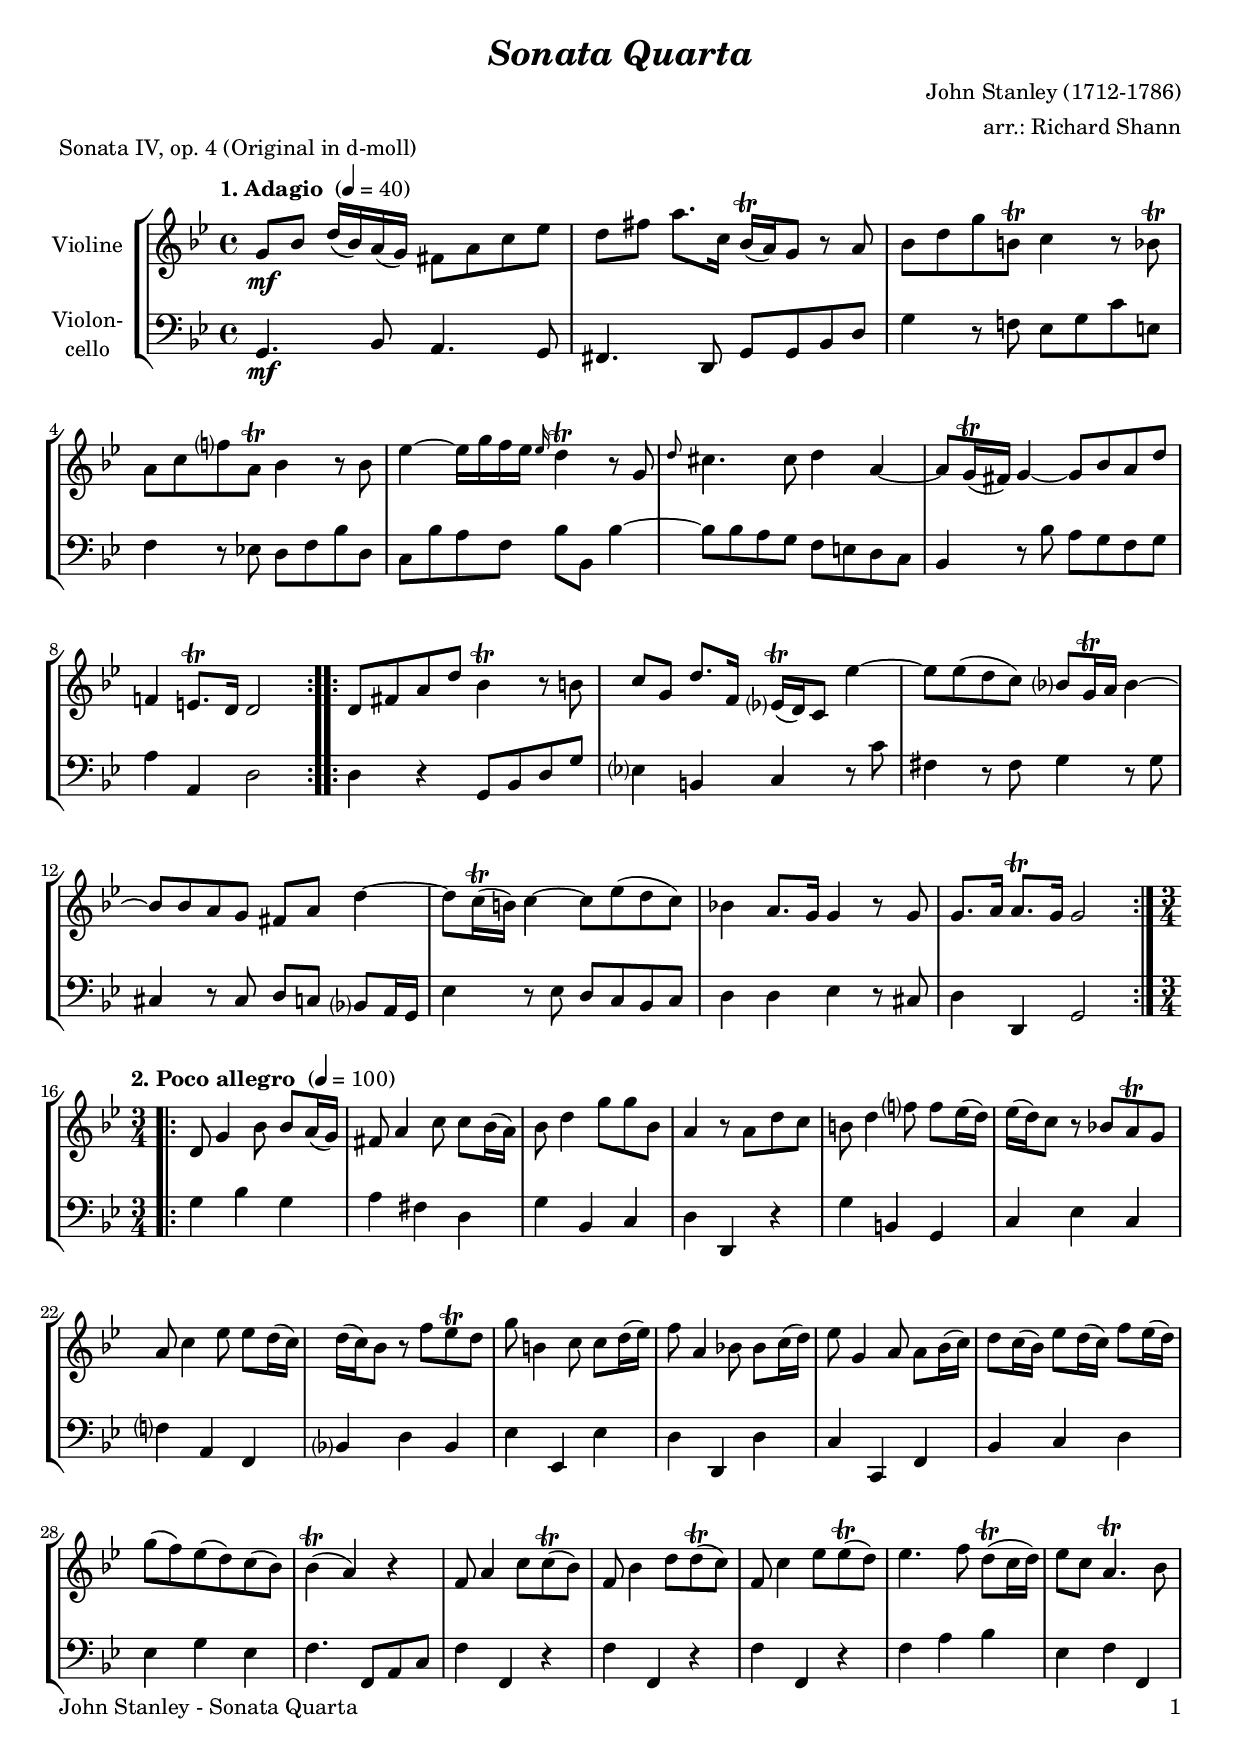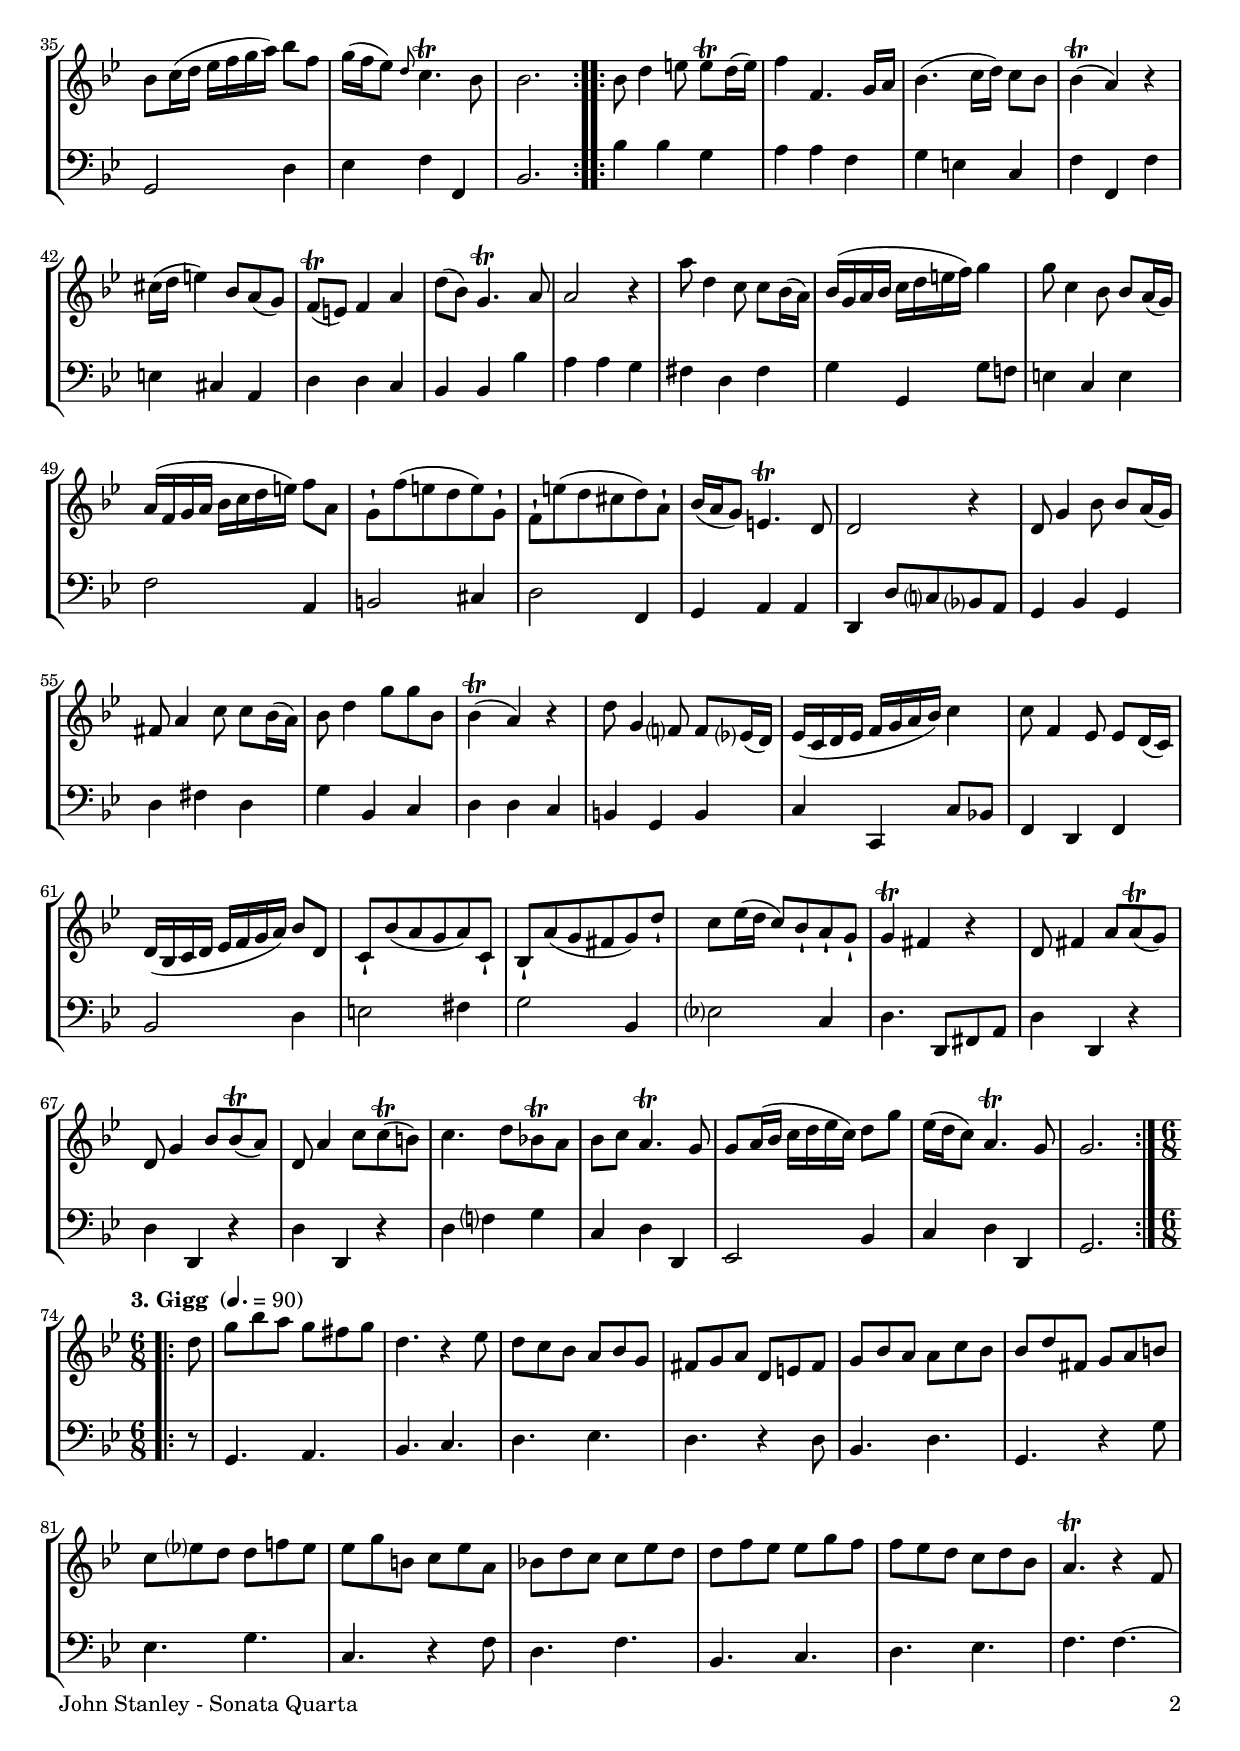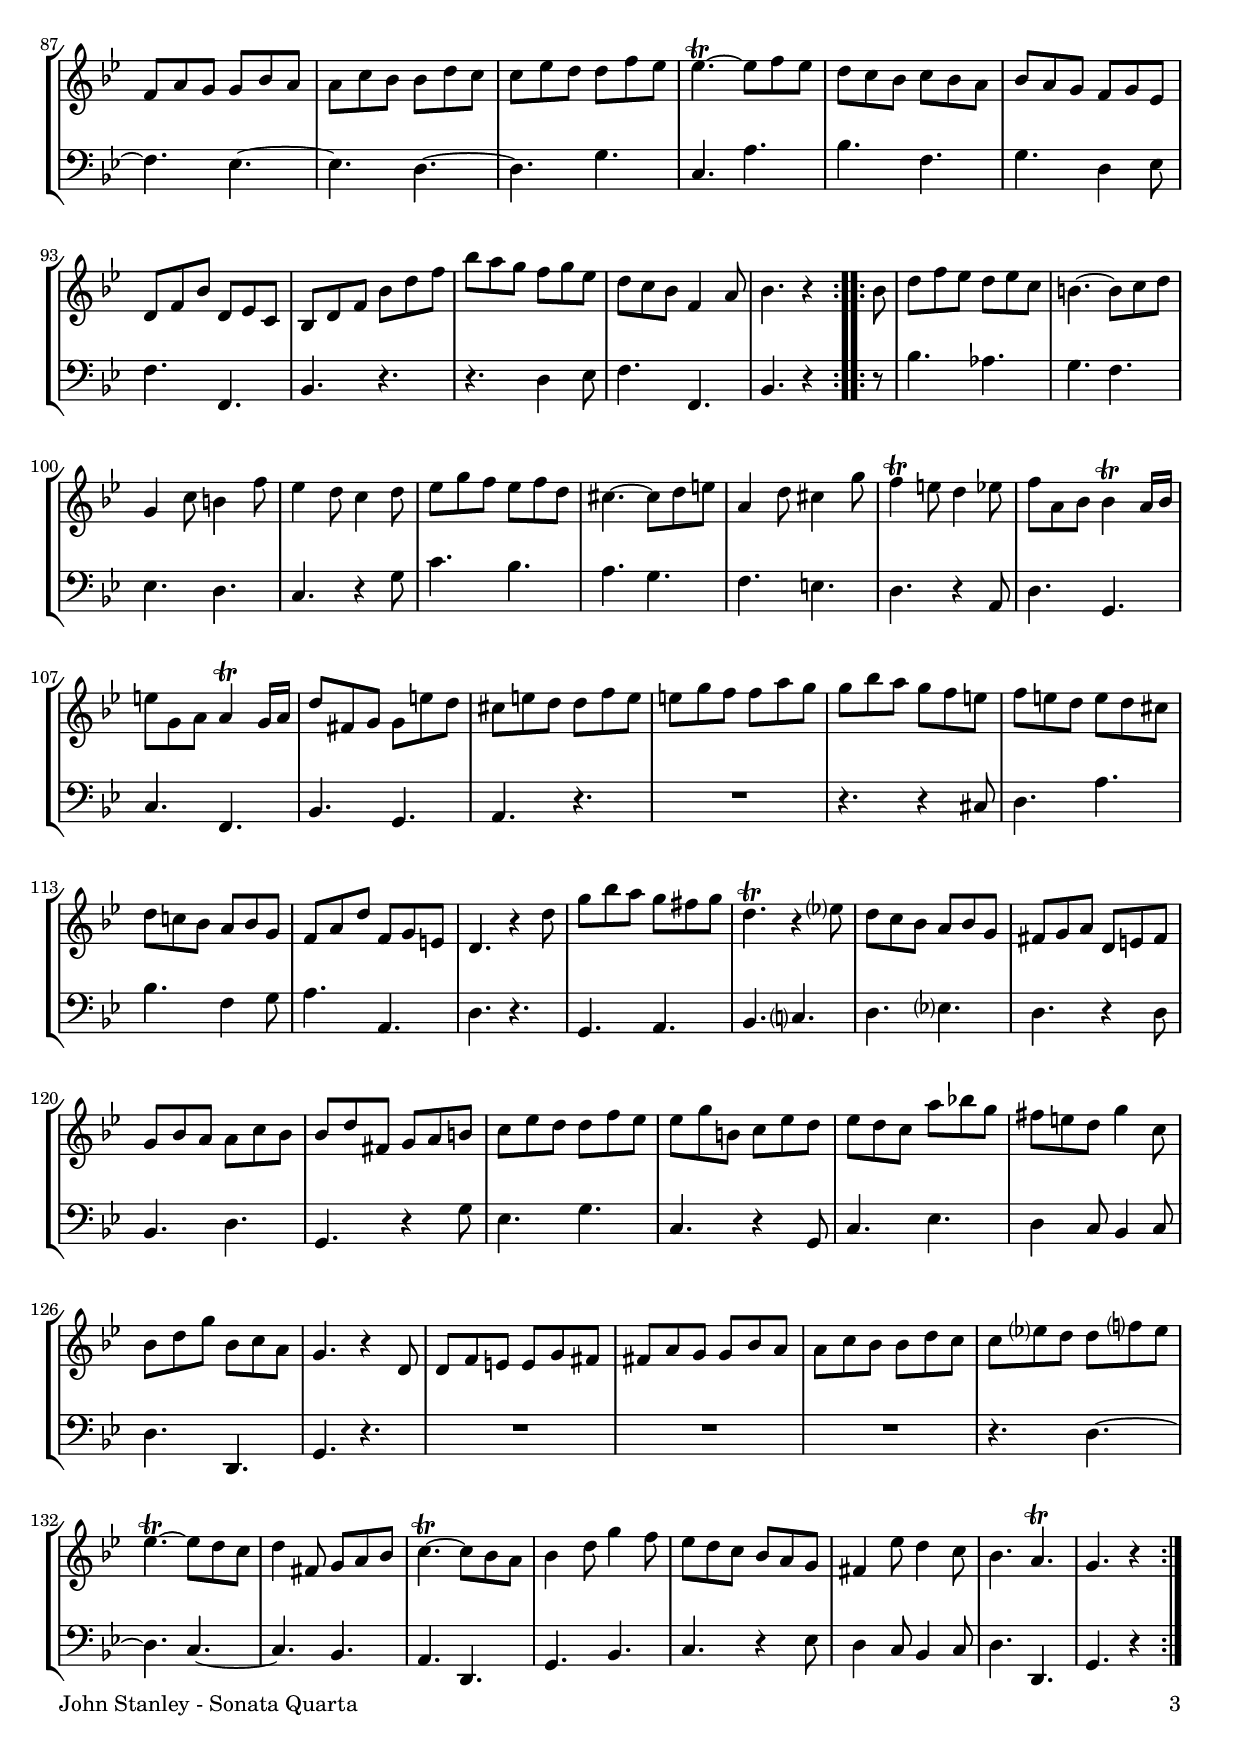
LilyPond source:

\version "2.18.2"
\include "deutsch.ly"
  
#(set-global-staff-size 19)

\header {
  title     = \markup \bold \italic "Sonata Quarta"
  composer  = "John Stanley (1712-1786)"
  arranger  = "arr.: Richard Shann"
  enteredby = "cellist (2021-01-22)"
  piece     = "Sonata IV, op. 4 (Original in d-moll)"
}

voiceconsts = {
  \key d \minor
  \time 4/4
  \clef "treble"
%  \numericTimeSignature
  % Set default beaming for all staves
%  \set Timing.beamExceptions = #'()
%  \set Timing.baseMoment     = #(ly:make-moment 1 4)
%  \set Timing.beatStructure  = #'(1 1 1)
}

mivl = "violin"
%miba = "pizzicato strings"
miba = "cello"

introa = {        \tempo "1. Adagio "       4=40 }
introb = { \break \tempo "2. Poco allegro " 4=100 \time 3/4 }
introc = { \break \tempo "3. Gigg "        4.=90  \time 6/8 }

va = \relative c'' {
  \voiceconsts

  \introa
  \repeat volta 2 {
    d8\mf f a16( f) e( d) cis8 e g b
    a cis e8. g,16 f(\trill e) d8 r e
    f a d fis,\trill g4 r8 f\trill

    e g c? e,\trill f4 r8 f
    b4~ b16 d c b \grace b a4\trill r8 d,
    \grace a' gis4. gis8 a4 e~

    e8 d16(\trill cis) d4~ d8 f e a
    c,!4 h8.\trill a16 a2
  }

  \repeat volta 2 {
    a8 cis e a f4\trill r8 fis

    g d a'8. c,16 b?(\trill a) g8 b'4~
    b8 b( a g) f? d16\trill e f4~
    f8 f e d cis e a4~

    a8 g16(\trill fis) g4~ g8 b( a g)
    f!4 e8. d16 d4 r8 d
    d8. e16 e8.\trill d16 d2
  }

  \introb
  \repeat volta 2 {
    a8 d4 f8 f e16( d)
    cis8 e4 g8 g f16( e)
    f8 a4 d8 d f,
    e4 r8 e a g

    fis a4 c?8 c b16( a)
    b16( a) g8 r f! e\trill d
    e g4 b8 b a16( g)
    a16( g) f8 r c' b\trill a

    d fis,4 g8 g a16( b)
    c8 e,4 f!8 f g16( a)
    b8 d,4 e8 e f16( g)
    a8 g16( f) b8 a16( g) c8 b16( a)

    d8( c) b( a) g( f)
    f4(\trill e) r
    c8 e4 g8 g(\trill f)
    c f4 a8 a(\trill g)
    c, g'4 b8 b(\trill a)

    b4. c8 a(\trill g16 a)
    b8 g e4.\trill f8
    f g16( a b c d e) f8 c
    d16( c b8) \grace a g4.\trill f8
    f2.
  }
  \repeat volta 2 {
    f8 a4 h8 h\trill a16( h)
    c4 c,4. d16 e
    f4.( g16 a) g8 f
    f4(\trill e) r
    gis16( a h4) f8 e( d)

    c(\trill h) c4 e
    a8( f) d4.\trill e8
    e2 r4
    e'8 a,4 g8 g f16( e)
    f( d e f g a h c) d4

    d8 g,4 f8 f e16( d)
    e( c d e f g a h) c8 e,
    d-! c'( h a h) d,-!
    c-! h'( a gis a) e-!

    f16( e d8) h4.\trill a8
    a2 r4
    a8 d4 f8 f e16( d)
    cis8 e4 g8 g f16( e)

    f8 a4 d8 d f,
    f4(\trill e) r
    a8 d,4 c?8 c b?16( a)
    b( g a b c d e f) g4

    g8 c,4 b8 b a16( g)
    a( f g a b c d e) f8 a,
    g-! f'( e d e) g,-!
    f-! e'( d cis d) a'-!

    g b16( a g8) f-! e-! d-!
    d4\trill cis r
    a8 cis4 e8 e(\trill d)
    a d4 f8 f(\trill e)
    a, e'4 g8 g(\trill fis)

    g4. a8 f!\trill e
    f g e4.\trill d8
    d e16( f g a b g) a8 d
    b16( a g8) e4.\trill d8
    d2.
  }

  \introc
  \repeat volta 2 {
    \partial 8 a'8
    d f e d cis d
    a4. r4 b8
    a g f e f d
    cis d e a, h cis
    d f e e g f

    f a cis, d e fis
    g b? a a c! b
    b d fis, g b e,
    f! a g g b a
    a c b b d c

    c b a g a f
    e4.\trill r4 c8
    c e d d f e
    e g f f a g
    g b a a c b
    b4.~\trill b8 c b

    a g f g f e
    f e d c d b
    a c f a, b g
    f a c f a c
    f e d c d b
    a g f c4 e8

    f4. r4
  }
  \repeat volta 2 {
    f8
    a c b a b g
    fis4.~ fis8 g a
    d,4 g8 fis4 c'8
    b4 a8 g4 a8
    b d c b c a

    gis4.~ gis8 a h
    e,4 a8 gis4 d'8
    c4\trill h8 a4 b8
    c e, f f4\trill e16 f
    h8 d, e e4\trill d16 e
    a8 cis, d d h' a

    gis h a a c h
    h d c c e d
    d f e d c h
    c h a h a gis
    a g! f e f d
    c e a c, d h

    a4. r4 a'8
    d f e d cis d
    a4.\trill r4 b?8
    a g f e f d
    cis d e a, h cis
    d f e e g f

    f a cis, d e fis
    g b a a c b
    b d fis, g b a
    b a g e' f! d
    cis h a d4 g,8
    f a d f, g e

    d4. r4 a8
    a c h h d cis
    cis e d d f e
    e g f f a g
    g b? a a c? b
    b4.~\trill b8 a g

    a4 cis,8 d e f
    g4.~\trill g8 f e
    f4 a8 d4 c8
    b a g f e d
    cis4 b'8 a4 g8
    f4. e\trill
    d r4
  }
}

vb = \relative c {
  \voiceconsts
  \clef "bass"
  
  \introa
  \repeat volta 2 {
    d4.\mf f8 e4. d8
    cis4. a8 d d f a
    d4 r8 c! b d g h,

    c4 r8 b! a c f a,
    g f' e c f f, f'4~
    f8 f e d c h a g

    f4 r8 f' e d c d
    e4 e, a2
  }

  \repeat volta 2 {
    a4 r d,8 f a d

    b?4 fis g r8 g'
    cis,4 r8 cis d4 r8 d
    gis,4 r8 gis a8 g f? e16 d

    b'4 r8 b a g f g
    a4 a b r8 gis
    a4 a, d2
  }

  \introb
  \repeat volta 2 {
    d'4 f d
    e cis a
    d f, g
    a a, r

    d' fis, d
    g b g
    c? e, c
    f? a f

    b b, b'
    a a, a'
    g g, c
    f g a

    b d b
    c4. c,8 e g
    c4 c, r
    c' c, r
    c' c, r

    c' e f
    b, c c,
    d2 a'4
    b c c,
    f2.
  }
  \repeat volta 2 {
    f'4 f d
    e e c
    d h g
    c c, c'
    h gis e

    a a g
    f f f'
    e e d
    cis a cis
    d d, d'8 c!

    h4 g h
    c2 e,4
    fis2 gis4
    a2 c,4

    d e e
    a, a'8 g? f? e
    d4 f d
    a' cis a

    d f, g
    a a g
    fis d fis
    g g, g'8 f!

    c4 a c
    f2 a4
    h2 cis4
    d2 f,4

    b?2 g4
    a4. a,8 cis e
    a4 a, r
    a' a, r
    a' a, r

    a' c? d
    g, a a,
    b2  f'4
    g a a,
    d2.
  }

  \introc
  \repeat volta 2 {
    \partial 8 r8
    d4. e
    f g
    a b
    a r4 a8
    f4. a

    d, r4 d'8
    b4. d
    g, r4 c8
    a4. c
    f, g

    a b
    c c~
    c b~
    b a~
    a d
    g, e'

    f c
    d a4 b8
    c4. c,
    f r
    r a4 b8
    c4. c,

    f r4
  }
  \repeat volta 2 {
    r8
    f'4. es
    d c
    b a
    g r4 d'8
    g4. f

    e d
    c h
    a r4 e8
    a4. d,
    g c,
    f d

    e r
    R2.
    r4. r4 gis8
    a4. e'
    f c4 d8
    e4. e,

    a r
    d, e
    f g?
    a b?
    a r4 a8
    f4. a

    d, r4 d'8
    b4. d
    g, r4 d8
    g4. b
    a4 g8 f4 g8
    a4. a,

    d r
    R2.*3
    r4. a'~
    a g~

    g f
    e a,
    d f
    g r4 b8
    a4 g8 f4 g8
    a4. a,
    d r4
  }
}


music = \new StaffGroup <<
      \new Staff {
	\set Staff.midiInstrument = \mivl
	\set Staff.instrumentName = \markup \center-column { "Violine" }
	\transpose d g, { \va }
      }

      \new Staff {
	\set Staff.midiInstrument = \miba
	\set Staff.instrumentName = \markup \center-column { "Violon-" "cello" }
	\transpose d g, { \vb }
      }
>>

\book {
   \paper {
    print-page-number = ##t
    print-first-page-number = ##t
    ragged-last-bottom = ##f
    oddHeaderMarkup = \markup \null
    evenHeaderMarkup = \markup \null
    oddFooterMarkup = \markup {
      \fill-line {
        \on-the-fly #print-page-number-check-first
        "John Stanley - Sonata Quarta" \fromproperty #'page:page-number-string
      }
    }
    evenFooterMarkup = \oddFooterMarkup
  } \score {
    \music
    \layout {}
  }

  \score {
    \unfoldRepeats \music

    \midi {
      \context {
        \Score
      }
    }
  }
}